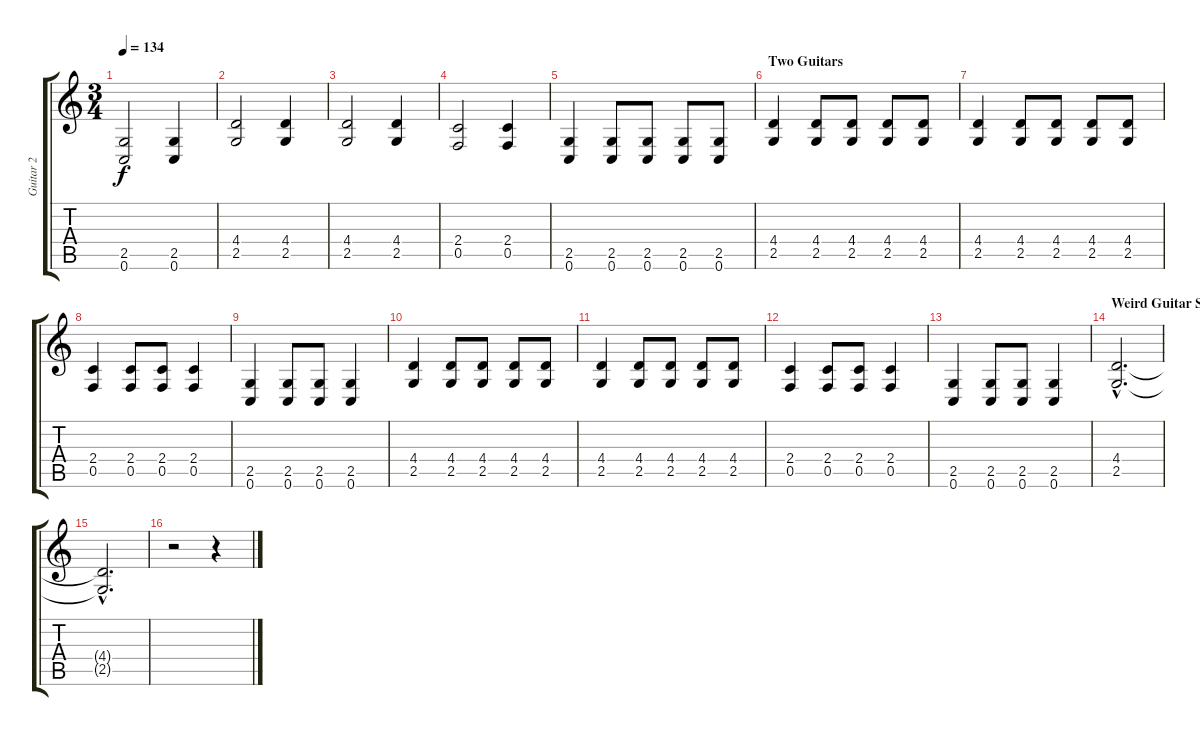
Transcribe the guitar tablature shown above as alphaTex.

\track ("Guitar 2" "Guitar 2") {instrument distortionguitar}
\staff {score tabs}
\tuning (C4 G3 Eb3 Bb2 F2 C2) {hide}
\ts (3 4)
\tempo 134
\clef g2
\ks c
(2.5 0.6).2{dy f} (2.5 0.6).4 |
(4.4 2.5).2 (4.4 2.5).4 |
(4.4 2.5).2 (4.4 2.5).4 |
(2.4 0.5).2 (2.4 0.5).4 |
(2.5 0.6).4 (2.5 0.6).8 (2.5 0.6).8 (2.5 0.6).8 (2.5 0.6).8 |
\section ("" "Two Guitars")
(4.4 2.5).4 (4.4 2.5).8 (4.4 2.5).8 (4.4 2.5).8 (4.4 2.5).8 |
(4.4 2.5).4 (4.4 2.5).8 (4.4 2.5).8 (4.4 2.5).8 (4.4 2.5).8 |
(2.4 0.5).4 (2.4 0.5).8 (2.4 0.5).8 (2.4 0.5).4 |
(2.5 0.6).4 (2.5 0.6).8 (2.5 0.6).8 (2.5 0.6).4 |
(4.4 2.5).4 (4.4 2.5).8 (4.4 2.5).8 (4.4 2.5).8 (4.4 2.5).8 |
(4.4 2.5).4 (4.4 2.5).8 (4.4 2.5).8 (4.4 2.5).8 (4.4 2.5).8 |
(2.4 0.5).4 (2.4 0.5).8 (2.4 0.5).8 (2.4 0.5).4 |
(2.5 0.6).4 (2.5 0.6).8 (2.5 0.6).8 (2.5 0.6).4 |
\section ("" "Weird Guitar Solo")
(4.4{hac} 2.5{hac}).2{d} |
(4.4{hac t} 2.5{hac t}).2{d} |
r.2 r.4
